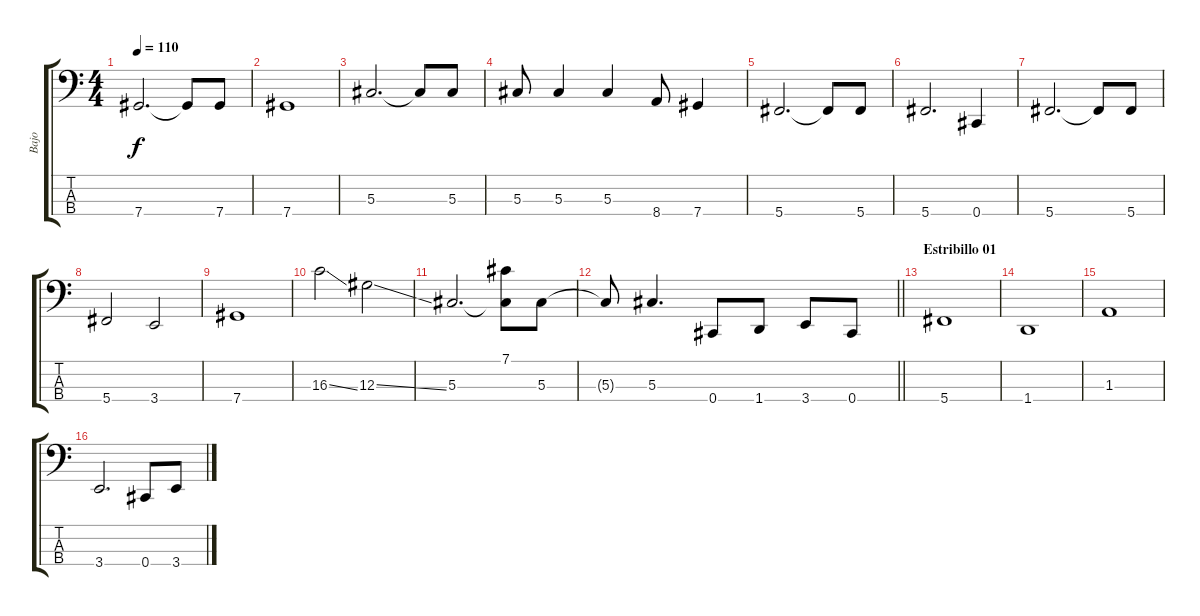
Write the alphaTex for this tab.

\track ("Bajo" "Bajo") {instrument electricbassfinger}
\staff {score tabs}
\tuning (Gb2 Db2 Ab1 Db1) {hide}
\ts (4 4)
\tempo 110
\clef f4
\ks c
7.4.2{d dy f} 7.4{t}.8 7.4.8 |
7.4.1 |
5.3.2{d} 5.3{t}.8 5.3.8 |
5.3.8 5.3.4 5.3.4 8.4.8 7.4.4 |
5.4.2{d} 5.4{t}.8 5.4.8 |
5.4.2{d} 0.4.4 |
5.4.2{d} 5.4{t}.8 5.4.8 |
5.4.2 3.4.2 |
7.4.1 |
16.3{ss}.2 12.3{ss}.2 |
5.3.2{d} (7.1 5.3{t}).8 5.3.8 |
\barLineRight lightlight
5.3{t}.8 5.3.4{d} 0.4.8 1.4.8 3.4.8 0.4.8 |
\section ("" "Estribillo 01")
5.4.1 |
1.4.1 |
1.3.1 |
3.4.2{d} 0.4.8 3.4.8
